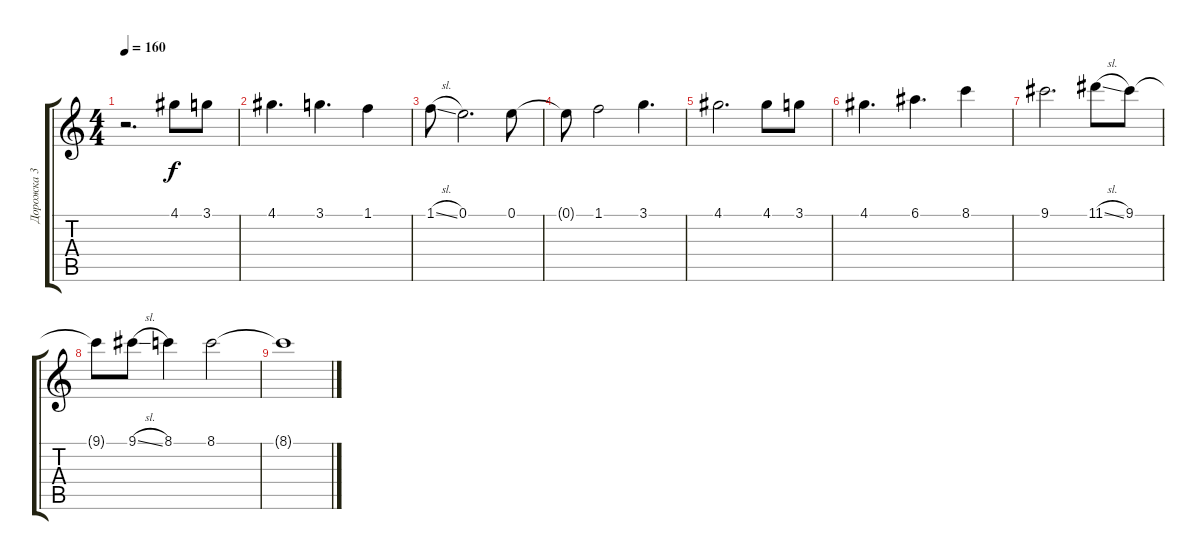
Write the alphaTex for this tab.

\track ("Дорожка 3" "Дорожка 3") {instrument acousticguitarsteel}
\staff {score tabs}
\tuning (E4 B3 G3 D3 A2 E2) {hide}
\ts (4 4)
\tempo 160
\clef g2
\ks c
r.2{d dy f} 4.1.8 3.1.8 |
4.1.4{d} 3.1.4{d} 1.1.4 |
1.1{sl}.8 0.1.2{d} 0.1.8 |
0.1{t}.8 1.1.2 3.1.4{d} |
4.1.2{d} 4.1.8 3.1.8 |
4.1.4{d} 6.1.4{d} 8.1.4 |
9.1.2{d} 11.1{sl}.8 9.1.8 |
9.1{t}.8 9.1{sl}.8 8.1.4 8.1.2 |
8.1{t}.1
